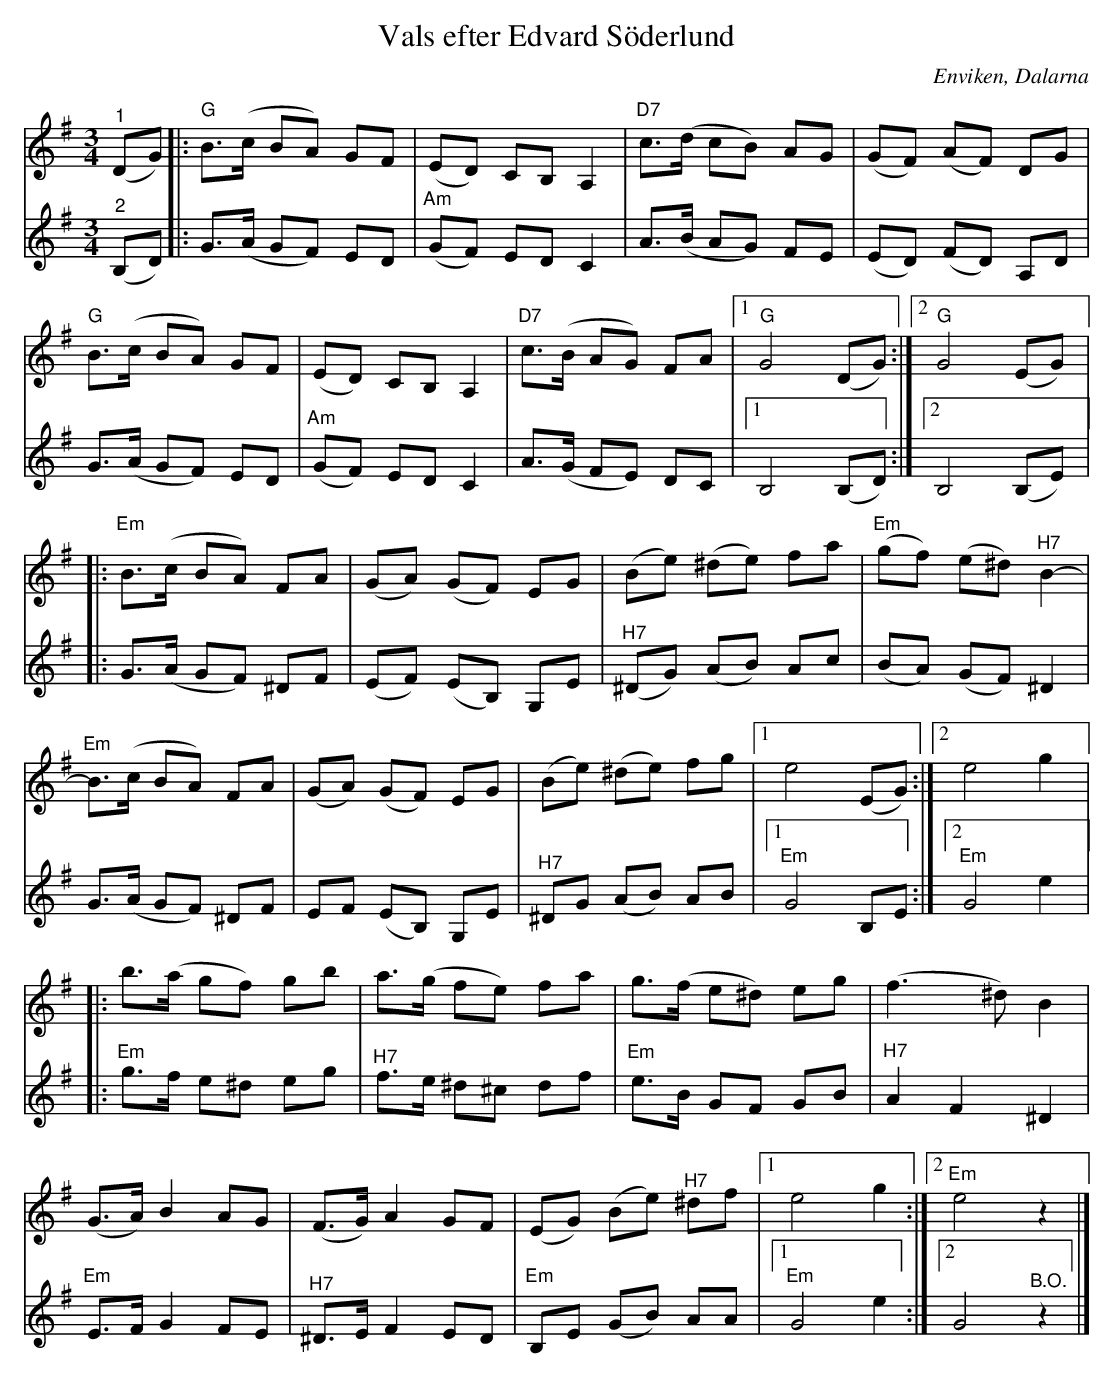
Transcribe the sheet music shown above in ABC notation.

X:1
T:Vals efter Edvard Söderlund
O:Enviken, Dalarna
L:1/8
M:3/4
K:G
V:1
"^1" (DG) |:"G" B>(c BA) GF | (ED) CB, A,2 |"D7" c>(d cB) AG | (GF) (AF) DG |
"G" B>(c BA) GF | (ED) CB, A,2 |"D7" c>(B AG) FA |1"G" G4 (DG) :|2"G" G4 (EG) |:
"Em" B>(c BA) FA | (GA) (GF) EG | (Be) (^de) fa |"Em" (gf) (e^d)"^H7" B2- |
"Em" B>(c BA) FA | (GA) (GF) EG | (Be) (^de) fg |1 e4 (EG) :|2 e4 g2 |:
b>(a gf) gb | a>(g fe) fa | g>(f e^d) eg | (f3 ^d) B2 |
(G>A) B2 AG | (F>G) A2 GF | (EG) (Be)"^H7" ^df |1 e4 g2 :|2"Em" e4 z2 |]
V:2
"^2" (B,D) |: G>(A GF) ED |"Am" (GF) ED C2 | A>(B AG) FE | (ED) (FD) A,D |
G>(A GF) ED | "Am" (GF) ED C2 | A>(G FE) DC |1 B,4 (B,D) :|2 B,4 (B,E) |:
G>(A GF) ^DF | (EF) (EB,) G,E | "^H7" (^DG) (AB) Ac | (BA) (GF) ^D2 |
G>(A GF) ^DF | EF (EB,) G,E |"^H7" ^DG (AB) AB |1 "Em" G4 B,E :|2"Em" G4 e2 |:
"Em" g>f e^d eg |"^H7" f>e ^d^c df |"Em" e>B GF GB | "^H7" A2 F2 ^D2 |
"Em" E>F G2 FE |"^H7" ^D>E F2 ED |"Em" B,E (GB) AA |1"Em" G4 e2 :|2 G4"^B.O." z2 |]
